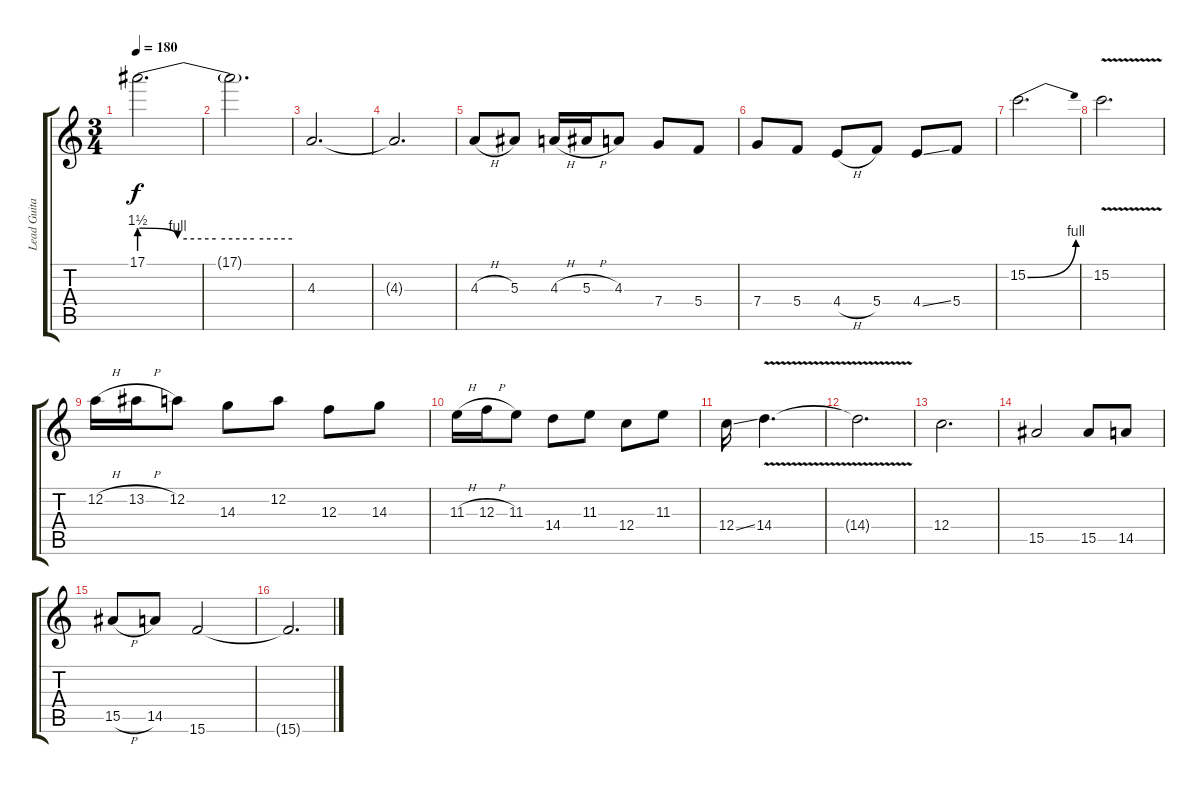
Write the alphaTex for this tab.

\track ("Lead Guitar" "Lead Guita") {instrument distortionguitar}
\staff {score tabs}
\tuning (D4 A3 F3 C3 G2 D2) {hide}
\ts (3 4)
\tempo 180
\clef g2
\ks c
17.1{be (custom 0 6 15 4 30 4 45 4 60 4)}.2{d dy f} |
17.1{t}.2{d} |
4.3.2{d} |
4.3{t}.2{d} |
4.3{h}.8 5.3.8 4.3{h}.16 5.3{h}.16 4.3.8 7.4.8 5.4.8 |
7.4.8 5.4.8 4.4{h}.8 5.4.8 4.4{ss}.8 5.4.8 |
15.2{be (bend 0 0 60 4)}.2{d} |
15.2{v}.2{d} |
12.2{h}.16 13.2{h}.16 12.2.8 14.3.8 12.2.8 12.3.8 14.3.8 |
11.3{h}.16 12.3{h}.16 11.3.8 14.4.8 11.3.8 12.4.8 11.3.8 |
12.4{ss}.16 14.4{v}.4{d} |
14.4{t}.2{d} |
12.4.2{d} |
15.5.2 15.5.8 14.5.8 |
15.5{h}.8{volume 0} 14.5.8 15.6.2 |
15.6{t}.2{d}
